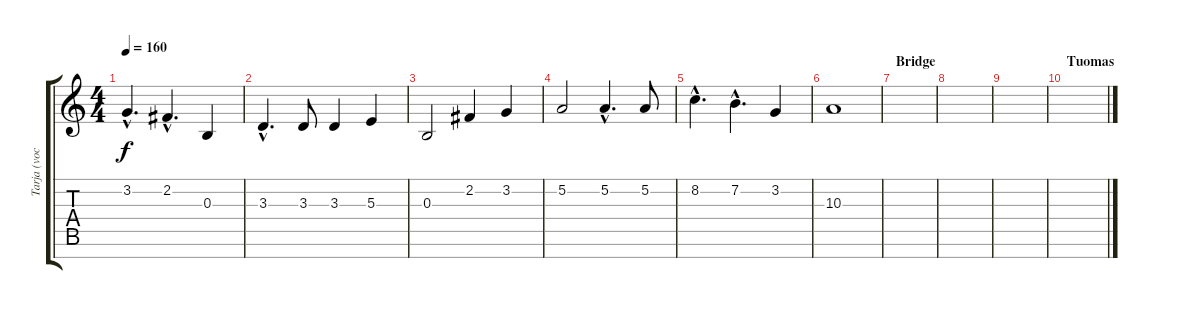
\track ("Tarja (vocals)" "Tarja (voc") {instrument lead6voice}
\staff {score tabs}
\tuning (B4 E4 B3 G3 D3 A2 E2) {hide}
\ts (4 4)
\tempo 160
\clef g2
\ks c
3.2{hac t}.4{d dy f} 2.2{hac}.4{d} 0.3.4 |
3.3{hac}.4{d} 3.3.8 3.3.4 5.3.4 |
0.3.2 2.2.4 3.2.4 |
5.2.2 5.2{hac}.4{d} 5.2.8 |
8.2{hac}.4{d} 7.2{hac}.4{d} 3.2.4 |
10.3.1 |
\section ("" "Bridge")
|
|
|
\section ("" "Tuomas")
